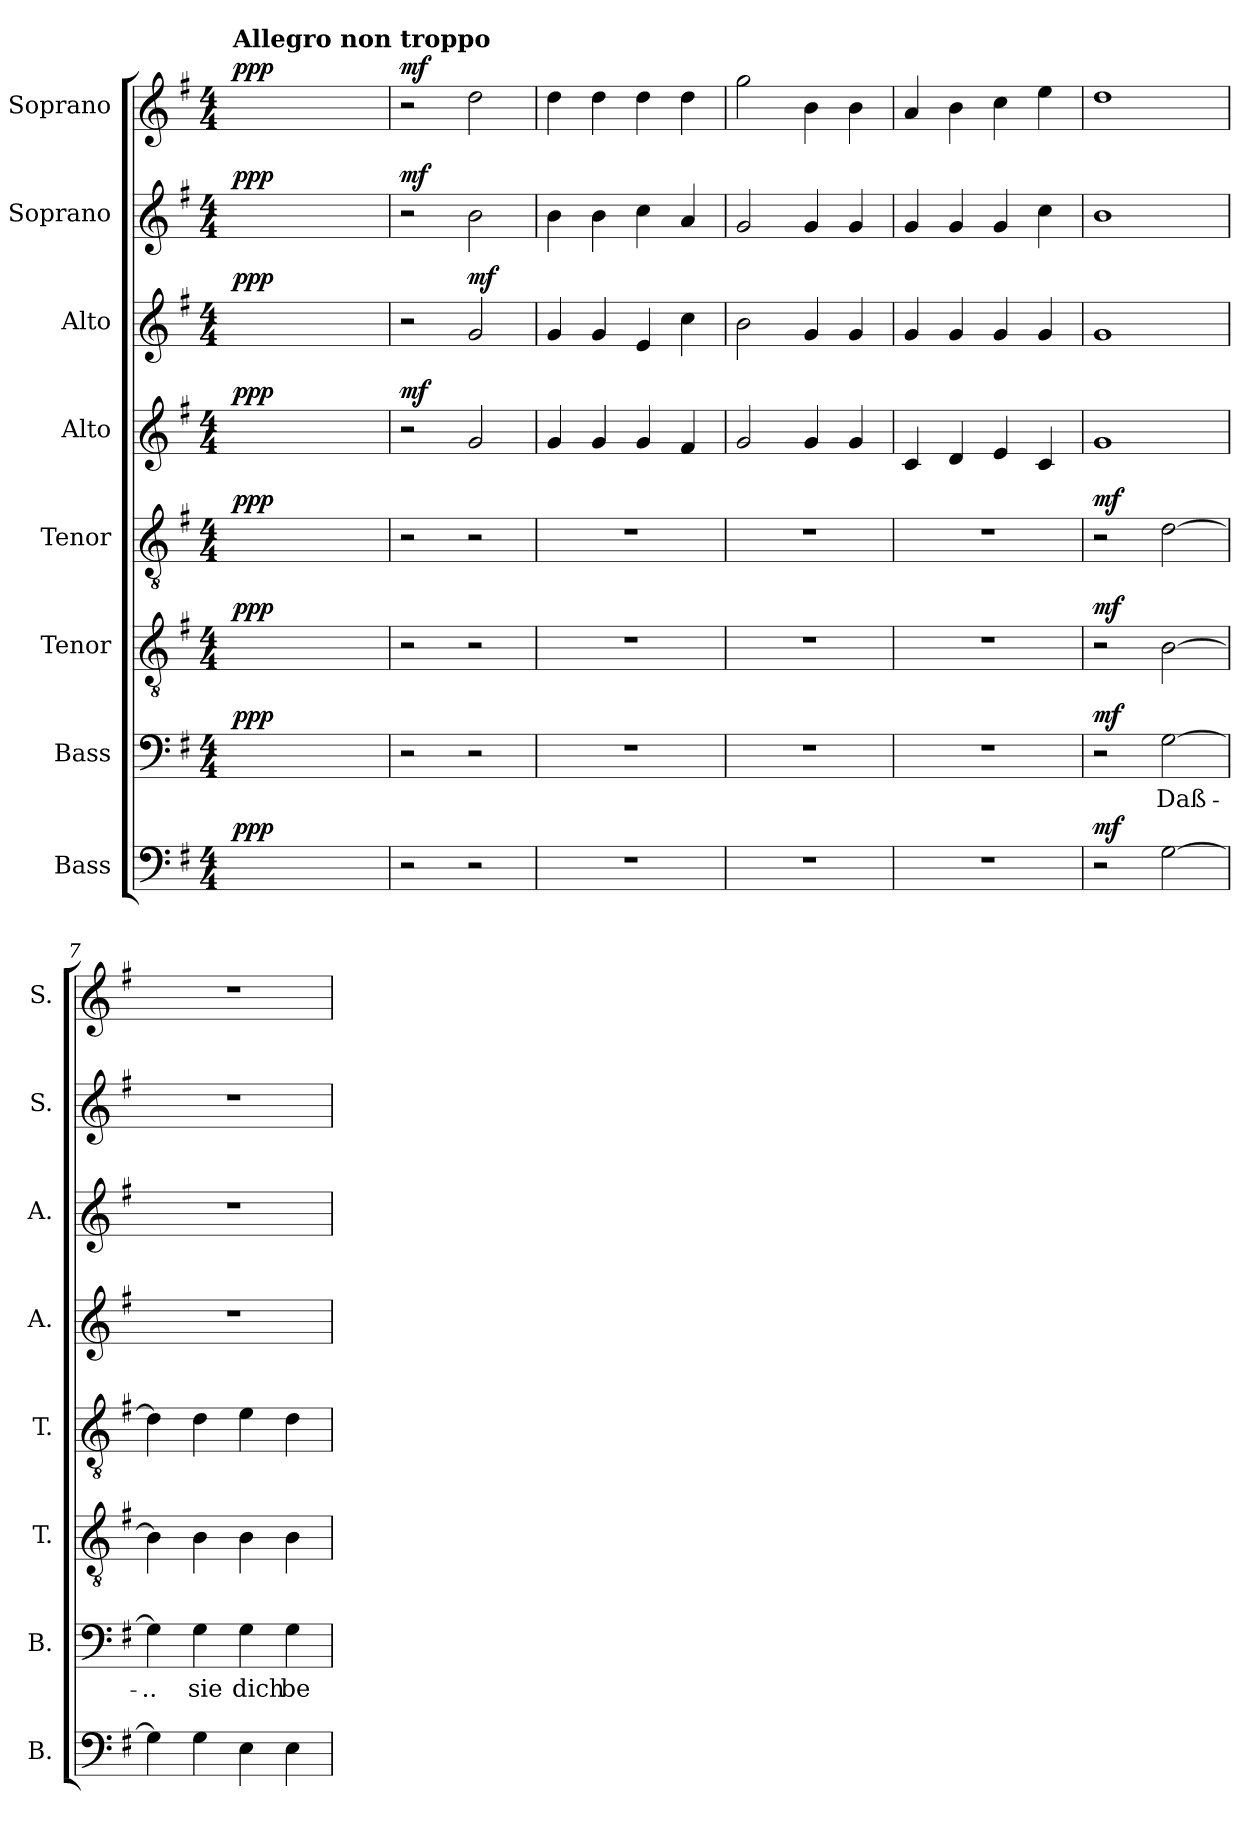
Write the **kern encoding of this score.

**kern	**dynam	**kern	**text	**dynam	**kern	**dynam	**kern	**dynam	**kern	**dynam	**kern	**dynam	**kern	**dynam	**kern	**dynam
*part8	*part8	*part7	*part7	*part7	*part6	*part6	*part5	*part5	*part4	*part4	*part3	*part3	*part2	*part2	*part1	*part1
*staff8	*staff8	*staff7	*staff7	*staff7	*staff6	*staff6	*staff5	*staff5	*staff4	*staff4	*staff3	*staff3	*staff2	*staff2	*staff1	*staff1
*I"Bass	*	*I"Bass	*	*	*I"Tenor	*	*I"Tenor	*	*I"Alto	*	*I"Alto	*	*I"Soprano	*	*I"Soprano	*
*I'B.	*	*I'B.	*	*	*I'T.	*	*I'T.	*	*I'A.	*	*I'A.	*	*I'S.	*	*I'S.	*
*clefF4	*	*clefF4	*	*	*clefGv2	*	*clefGv2	*	*clefG2	*	*clefG2	*	*clefG2	*	*clefG2	*
*k[f#]	*	*k[f#]	*	*	*k[f#]	*	*k[f#]	*	*k[f#]	*	*k[f#]	*	*k[f#]	*	*k[f#]	*
*M4/4	*	*M4/4	*	*	*M4/4	*	*M4/4	*	*M4/4	*	*M4/4	*	*M4/4	*	*M4/4	*
*MM126	*	*MM126	*	*	*MM126	*	*MM126	*	*MM126	*	*MM126	*	*MM126	*	*MM85	*
=1	=1	=1	=1	=1	=1	=1	=1	=1	=1	=1	=1	=1	=1	=1	=1	=1
!	!	!	!	!	!	!	!	!	!	!	!	!	!	!	!LO:TX:a:B:t=Allegro  non troppo	!
!	!LO:DY:a	!	!	!LO:DY:a	!	!LO:DY:a	!	!LO:DY:a	!	!LO:DY:a	!	!LO:DY:a	!	!LO:DY:a	!	!LO:DY:a
2D\yy	ppp	2D\yy	.	ppp	2A/yy	ppp	2A/yy	ppp	2f#/yy	ppp	2f#/yy	ppp	2dd\yy	ppp	2dd\yy	ppp
4D\yy	.	4D\yy	.	.	4A/yy	.	4A/yy	.	4f#/yy	.	4f#/yy	.	4dd\yy	.	4dd\yy	.
4D\yy	.	4D\yy	.	.	4A/yy	.	4A/yy	.	4f#/yy	.	4f#/yy	.	4dd\yy	.	4dd\yy	.
=2	=2	=2	=2	=2	=2	=2	=2	=2	=2	=2	=2	=2	=2	=2	=2	=2
!	!	!	!	!	!	!	!	!	!	!LO:DY:a	!	!	!	!LO:DY:a	!	!LO:DY:a
2r	.	2r	.	.	2r	.	2r	.	2r	mf	2r	.	2r	mf	2r	mf
!	!	!	!	!	!	!	!	!	!	!	!	!LO:DY:a	!	!	!	!
2r	.	2r	.	.	2r	.	2r	.	2g/	.	2g/	mf	2b\	.	2dd\	.
=3	=3	=3	=3	=3	=3	=3	=3	=3	=3	=3	=3	=3	=3	=3	=3	=3
1r	.	1r	.	.	1r	.	1r	.	4g/	.	4g/	.	4b\	.	4dd\	.
.	.	.	.	.	.	.	.	.	4g/	.	4g/	.	4b\	.	4dd\	.
.	.	.	.	.	.	.	.	.	4g/	.	4e/	.	4cc\	.	4dd\	.
.	.	.	.	.	.	.	.	.	4f#/	.	4cc\	.	4a/	.	4dd\	.
=4	=4	=4	=4	=4	=4	=4	=4	=4	=4	=4	=4	=4	=4	=4	=4	=4
1r	.	1r	.	.	1r	.	1r	.	2g/	.	2b\	.	2g/	.	2gg\	.
.	.	.	.	.	.	.	.	.	4g/	.	4g/	.	4g/	.	4b\	.
.	.	.	.	.	.	.	.	.	4g/	.	4g/	.	4g/	.	4b\	.
=5	=5	=5	=5	=5	=5	=5	=5	=5	=5	=5	=5	=5	=5	=5	=5	=5
1r	.	1r	.	.	1r	.	1r	.	4c/	.	4g/	.	4g/	.	4a/	.
.	.	.	.	.	.	.	.	.	4d/	.	4g/	.	4g/	.	4b\	.
.	.	.	.	.	.	.	.	.	4e/	.	4g/	.	4g/	.	4cc\	.
.	.	.	.	.	.	.	.	.	4c/	.	4g/	.	4cc\	.	4ee\	.
=6	=6	=6	=6	=6	=6	=6	=6	=6	=6	=6	=6	=6	=6	=6	=6	=6
!	!LO:DY:a	!	!	!LO:DY:a	!	!LO:DY:a	!	!LO:DY:a	!	!	!	!	!	!	!	!
2r	mf	2r	.	mf	2r	mf	2r	mf	1g	.	1g	.	1b	.	1dd	.
[2G\	.	[2G\	Daß-	.	[2B\	.	[2d\	.	.	.	.	.	.	.	.	.
=7	=7	=7	=7	=7	=7	=7	=7	=7	=7	=7	=7	=7	=7	=7	=7	=7
4G\]	.	4G\]	-..	.	4B\]	.	4d\]	.	1r	.	1r	.	1r	.	1r	.
4G\	.	4G\	sie	.	4B\	.	4d\	.	.	.	.	.	.	.	.	.
4E\	.	4G\	dich	.	4B\	.	4e\	.	.	.	.	.	.	.	.	.
4E\	.	4G\	be-	.	4B\	.	4d\	.	.	.	.	.	.	.	.	.
=	=	=	=	=	=	=	=	=	=	=	=	=	=	=	=	=
*-	*-	*-	*-	*-	*-	*-	*-	*-	*-	*-	*-	*-	*-	*-	*-	*-
